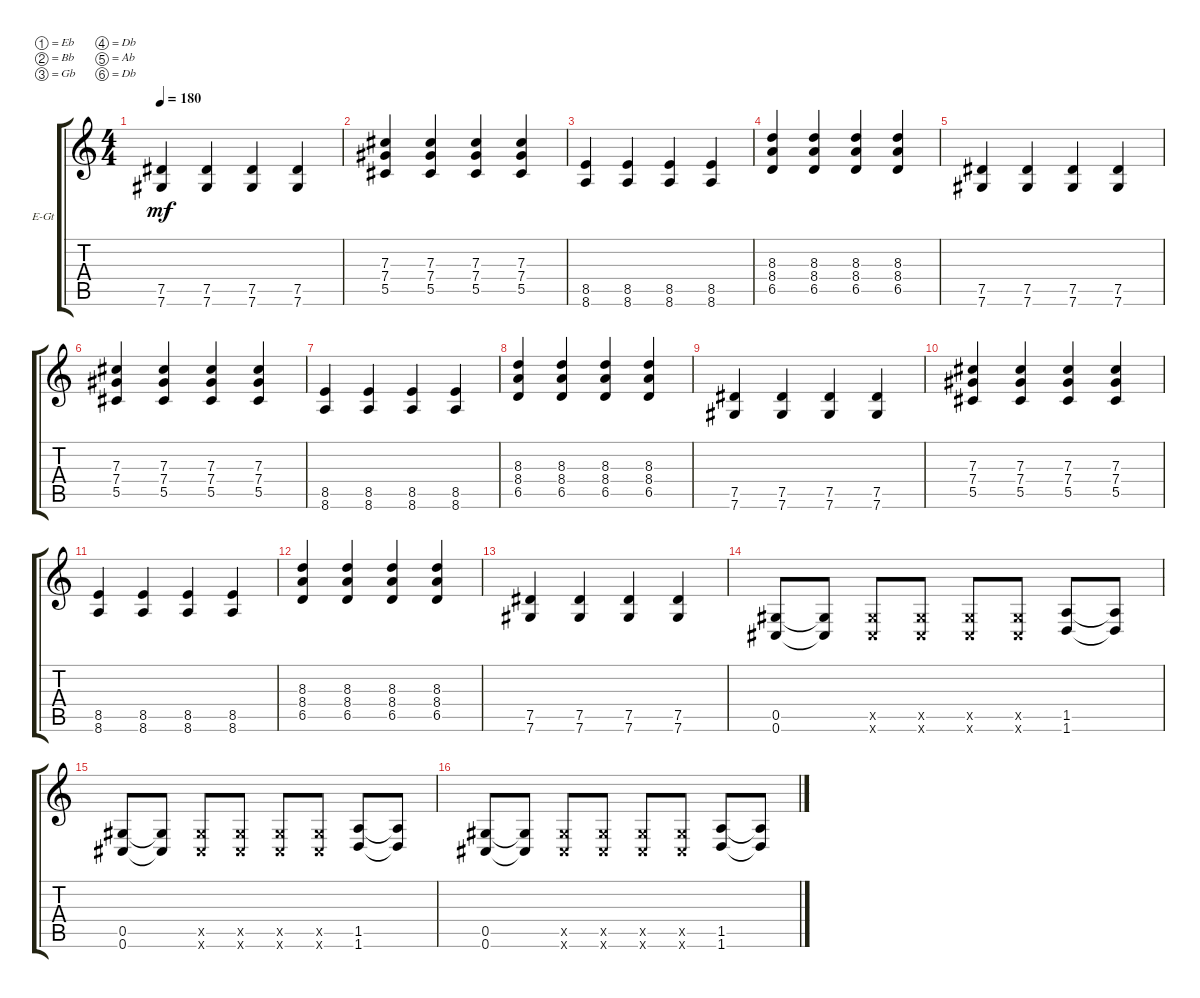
\defaultSystemsLayout 4
\bracketExtendMode groupsimilarinstruments
\firstSystemTrackNameOrientation horizontal
\otherSystemsTrackNameOrientation horizontal
\track ("Electric Guitar" "E-Gt") {instrument distortionguitar}
\staff {score tabs}
\tuning (Eb4 Bb3 Gb3 Db3 Ab2 Db2)
\ts (4 4)
\tempo 180
\clef g2
\ks c
(7.6 7.5).4{dy mf} (7.6 7.5).4 (7.6 7.5).4 (7.6 7.5).4 |
(5.5 7.4 7.3).4 (5.5 7.3 7.4).4 (5.5 7.3 7.4).4 (5.5 7.4 7.3).4 |
(8.6 8.5).4 (8.6 8.5).4 (8.6 8.5).4 (8.6 8.5).4 |
(6.5 8.4 8.3).4 (6.5 8.4 8.3).4 (6.5 8.4 8.3).4 (6.5 8.4 8.3).4 |
(7.6 7.5).4 (7.6 7.5).4 (7.6 7.5).4 (7.6 7.5).4 |
(5.5 7.4 7.3).4 (5.5 7.3 7.4).4 (5.5 7.3 7.4).4 (5.5 7.4 7.3).4 |
(8.6 8.5).4 (8.6 8.5).4 (8.6 8.5).4 (8.6 8.5).4 |
(6.5 8.4 8.3).4 (6.5 8.4 8.3).4 (6.5 8.4 8.3).4 (6.5 8.4 8.3).4 |
(7.6 7.5).4 (7.6 7.5).4 (7.6 7.5).4 (7.6 7.5).4 |
(5.5 7.4 7.3).4 (5.5 7.3 7.4).4 (5.5 7.3 7.4).4 (5.5 7.4 7.3).4 |
(8.6 8.5).4 (8.6 8.5).4 (8.6 8.5).4 (8.6 8.5).4 |
(6.5 8.4 8.3).4 (6.5 8.4 8.3).4 (6.5 8.4 8.3).4 (6.5 8.4 8.3).4 |
(7.6 7.5).4 (7.6 7.5).4 (7.6 7.5).4 (7.6 7.5).4 |
(0.6 0.5).8 (0.6{t} 0.5{t}).8 (0.6{x} 0.5{x}).8 (0.6{x} 0.5{x}).8 (0.6{x} 0.5{x}).8 (0.6{x} 0.5{x}).8 (1.6 1.5).8 (1.6{t} 1.5{t}).8 |
(0.6 0.5).8 (0.6{t} 0.5{t}).8 (0.6{x} 0.5{x}).8 (0.6{x} 0.5{x}).8 (0.6{x} 0.5{x}).8 (0.6{x} 0.5{x}).8 (1.6 1.5).8 (1.6{t} 1.5{t}).8 |
(0.6 0.5).8 (0.6{t} 0.5{t}).8 (0.6{x} 0.5{x}).8 (0.6{x} 0.5{x}).8 (0.6{x} 0.5{x}).8 (0.6{x} 0.5{x}).8 (1.6 1.5).8 (1.6{t} 1.5{t}).8
